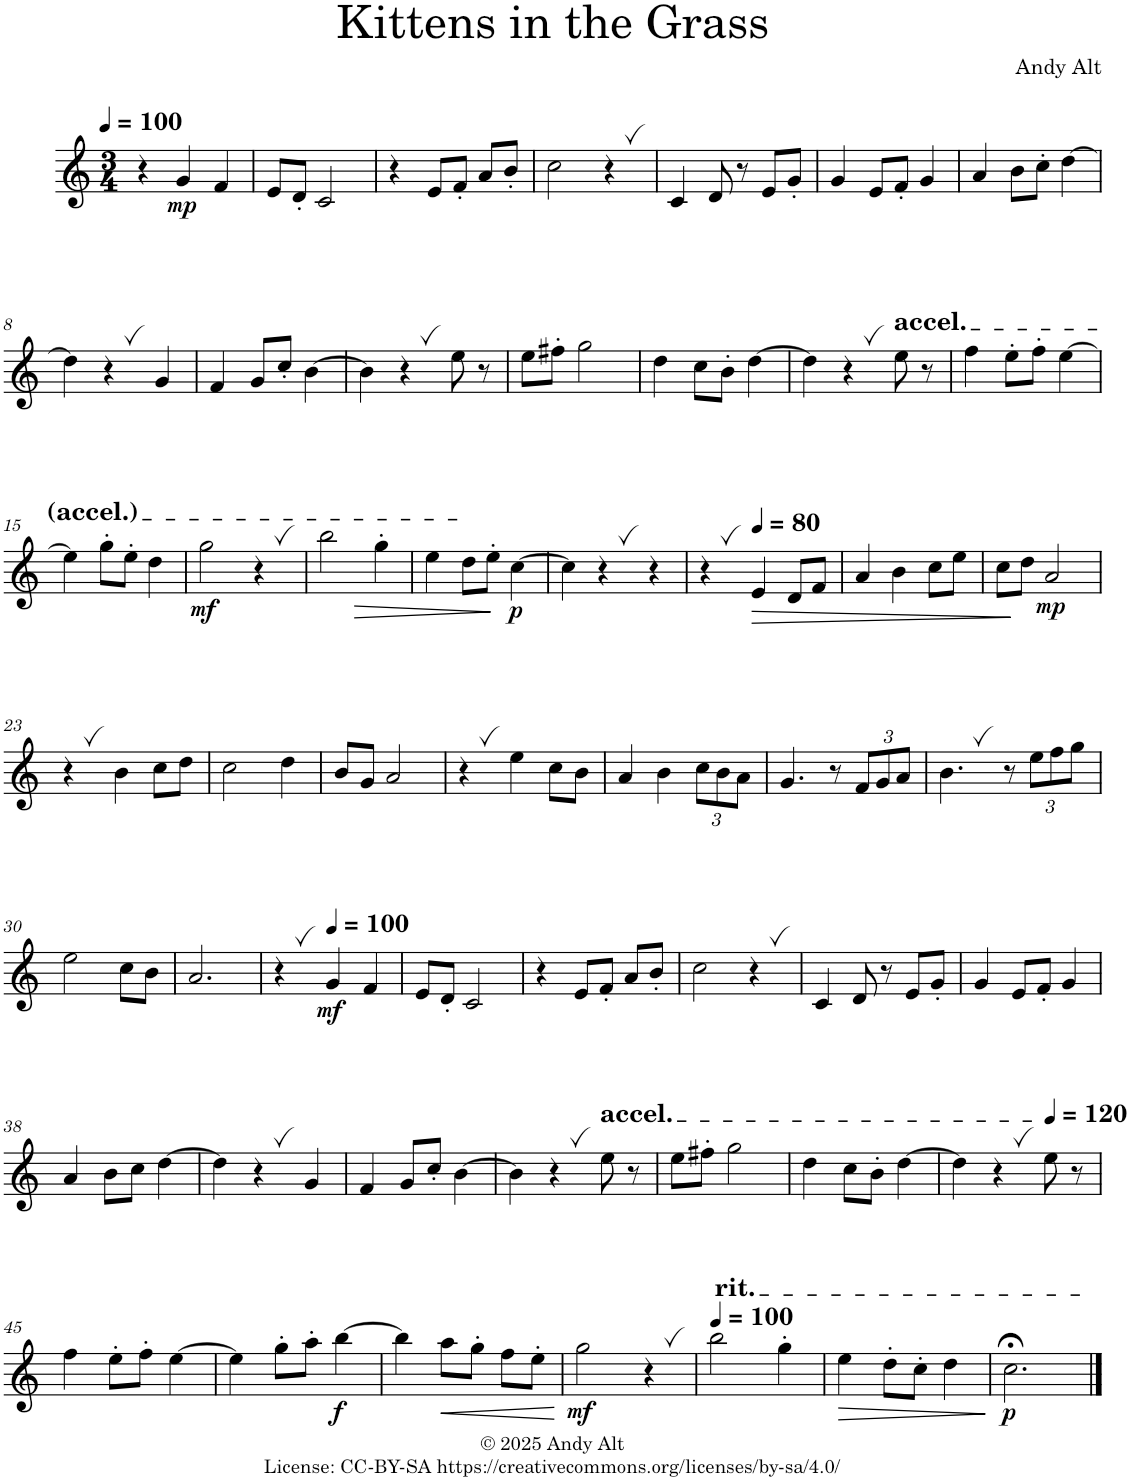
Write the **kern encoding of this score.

**kern	**dynam
*part1	*part1
*staff1	*staff1
*I"Flute	*
*I'Fl.	*
*clefG2	*
*k[]	*
*M3/4	*
*MM100	*
=1	=1
4r	.
!	!LO:DY:b
4g/	mp
4f/	.
=2	=2
8e/L	.
8d'/J	.
2c/	.
=3	=3
4r	.
8e/L	.
8f'/J	.
8a/L	.
8b'/J	.
=4	=4
2cc\	.
4r	.
=5	=5
4c/	.
8d/	.
8r	.
8e/L	.
8g'/J	.
=6	=6
4g/	.
8e/L	.
8f'/J	.
4g/	.
=7	=7
4a/	.
8b\L	.
8cc'\J	.
[4dd\	.
!!LO:LB:g=z
=8	=8
4dd\]	.
4r	.
4g/	.
=9	=9
4f/	.
8g/L	.
8cc'/J	.
[4b\	.
=10	=10
4b\]	.
4r	.
8ee\	.
8r	.
=11	=11
8ee\L	.
8ff#X'\J	.
2gg\	.
=12	=12
4dd\	.
8cc\L	.
8b'\J	.
[4dd\	.
=13	=13
4dd\]	.
4r	.
!LO:TX:a:t=accel.	!
8ee\	.
8r	.
=14	=14
4ff\	.
8ee'\L	.
8ff'\J	.
[4ee\	.
!!LO:LB:g=z
=15	=15
4ee\]	.
8gg'\L	.
8ee'\J	.
4dd\	.
=16	=16
!	!LO:DY:b
2gg\	mf
4r	.
=17	=17
2bb\	.
!	!LO:HP:b
4gg'\	>
=18	=18
4ee\	.
8dd\L	.
8ee'\J	.
!	!LO:DY:n=1:b
[4cc\	] p
=19	=19
4cc\]	.
4r	.
4r	.
=20	=20
4r	.
*MM80	*
!	!LO:HP:b
4e/	>
8d/L	.
8f/J	.
=21	=21
4a/	.
4b\	.
8cc\L	.
8ee\J	.
=22	=22
8cc\L	.
8dd\J	]
!	!LO:DY:b
2a/	mp
!!LO:LB:g=z
=23	=23
4r	.
4b\	.
8cc\L	.
8dd\J	.
=24	=24
2cc\	.
4dd\	.
=25	=25
8b/L	.
8g/J	.
2a/	.
=26	=26
4r	.
4ee\	.
8cc\L	.
8b\J	.
=27	=27
4a/	.
4b\	.
*Xbrackettup	*
12cc\L	.
12b\	.
12a\J	.
=28	=28
4.g/	.
8r	.
12f/L	.
12g/	.
12a/J	.
=29	=29
4.b\	.
8r	.
12ee\L	.
12ff\	.
12gg\J	.
!!LO:LB:g=z
=30	=30
2ee\	.
8cc\L	.
8b\J	.
=31	=31
2.a/	.
=32	=32
4r	.
*MM100	*
!	!LO:DY:b
4g/	mf
4f/	.
=33	=33
8e/L	.
8d'/J	.
2c/	.
=34	=34
4r	.
8e/L	.
8f'/J	.
8a/L	.
8b'/J	.
=35	=35
2cc\	.
4r	.
=36	=36
4c/	.
8d/	.
8r	.
8e/L	.
8g'/J	.
=37	=37
4g/	.
8e/L	.
8f'/J	.
4g/	.
!!LO:LB:g=z
=38	=38
4a/	.
8b\L	.
8cc\J	.
[4dd\	.
=39	=39
4dd\]	.
4r	.
4g/	.
=40	=40
4f/	.
8g/L	.
8cc'/J	.
[4b\	.
=41	=41
4b\]	.
4r	.
!LO:TX:a:t=accel.	!
8ee\	.
8r	.
=42	=42
8ee\L	.
8ff#X'\J	.
2gg\	.
=43	=43
4dd\	.
8cc\L	.
8b'\J	.
[4dd\	.
=44	=44
4dd\]	.
4r	.
*MM120	*
8ee\	.
8r	.
!!LO:LB:g=z
=45	=45
4ff\	.
8ee'\L	.
8ff'\J	.
[4ee\	.
=46	=46
4ee\]	.
8gg'\L	.
8aa'\J	.
!	!LO:DY:b
[4bb\	f
=47	=47
4bb\]	.
!	!LO:HP:b
8aa\L	<
8gg'\J	.
8ff\L	.
8ee'\J	.
.	[
=48	=48
!	!LO:DY:b
2gg\	mf
4r	.
=49	=49
*MM100	*
!LO:TX:a:t=rit.	!
2bb\	.
4gg'\	.
=50	=50
!	!LO:HP:b
4ee\	>
8dd'\L	.
8cc'\J	.
4dd\	.
.	]
=51	=51
!	!LO:DY:b
2.cc;<\	p
==	==
*-	*-
